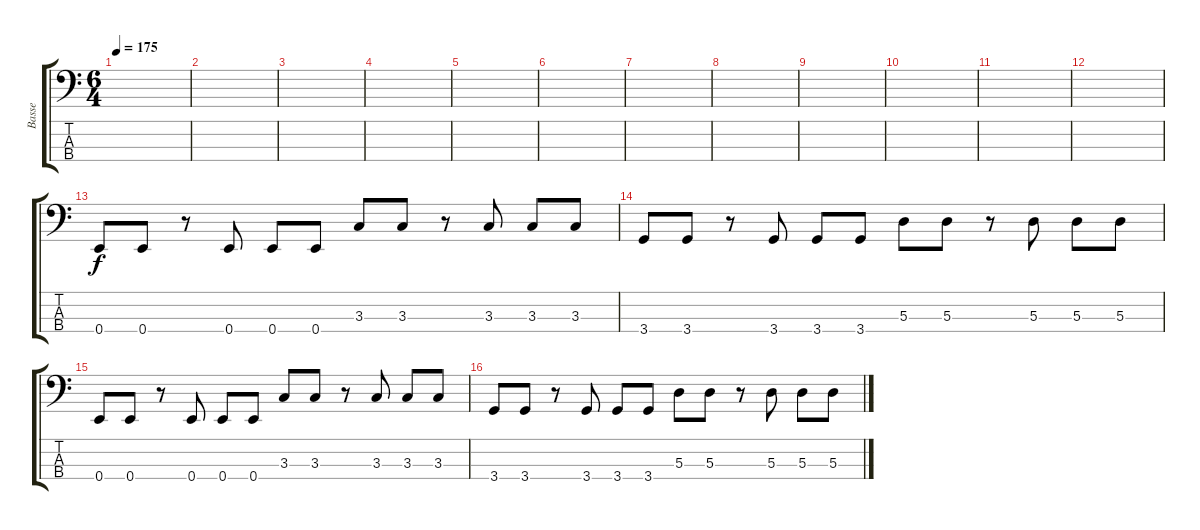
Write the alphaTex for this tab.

\track ("Basse" "Basse") {instrument electricbassfinger}
\staff {score tabs}
\tuning (G2 D2 A1 E1) {hide}
\ts (6 4)
\tempo 175
\clef f4
\ks c
|
|
|
|
|
|
|
|
|
|
|
|
0.4.8 0.4.8 r.8 0.4.8 0.4.8 0.4.8 3.3.8 3.3.8 r.8 3.3.8 3.3.8 3.3.8 |
3.4.8 3.4.8 r.8 3.4.8 3.4.8 3.4.8 5.3.8 5.3.8 r.8 5.3.8 5.3.8 5.3.8 |
0.4.8 0.4.8 r.8 0.4.8 0.4.8 0.4.8 3.3.8 3.3.8 r.8 3.3.8 3.3.8 3.3.8 |
3.4.8 3.4.8 r.8 3.4.8 3.4.8 3.4.8 5.3.8 5.3.8 r.8 5.3.8 5.3.8 5.3.8
